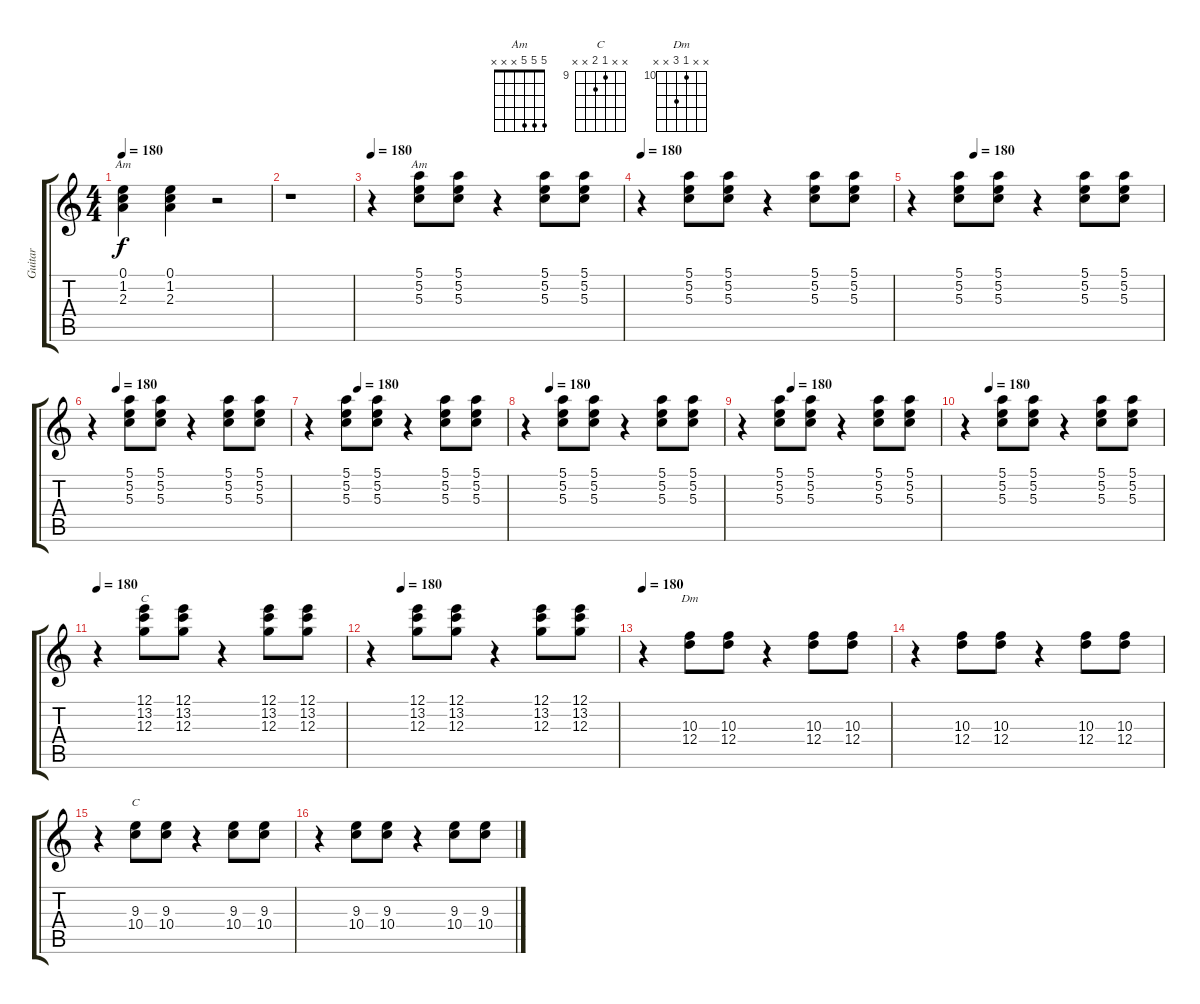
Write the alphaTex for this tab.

\track ("Guitar" "Guitar") {instrument electricguitarclean}
\staff {score tabs}
\tuning (E4 B3 G3 D3 A2 E2) {hide}
\chord ("Am" 0 1 2 x x x)
\chord ("Am" 5 5 5 x x x)
\chord ("C" 12 13 12 x x x) {firstfret 12}
\chord ("Dm" x x 10 12 x x) {firstfret 10}
\chord ("C" x x 9 10 x x) {firstfret 9}
\ts (4 4)
\tempo 180
\clef g2
\ks c
(0.1 1.2 2.3).4{ch "Am" dy f} (0.1 1.2 2.3).4 r.2 |
r.1 |
\tempo 180
r.4 (5.1 5.2 5.3).8{ch "Am"} (5.1 5.2 5.3).8 r.4 (5.1 5.2 5.3).8 (5.1 5.2 5.3).8 |
\tempo 180
r.4 (5.1 5.2 5.3).8 (5.1 5.2 5.3).8 r.4 (5.1 5.2 5.3).8 (5.1 5.2 5.3).8 |
\tempo (180 0.25)
r.4 (5.1 5.2 5.3).8 (5.1 5.2 5.3).8 r.4 (5.1 5.2 5.3).8 (5.1 5.2 5.3).8 |
\tempo (180 0.125)
r.4 (5.1 5.2 5.3).8 (5.1 5.2 5.3).8 r.4 (5.1 5.2 5.3).8 (5.1 5.2 5.3).8 |
\tempo (180 0.25)
r.4 (5.1 5.2 5.3).8 (5.1 5.2 5.3).8 r.4 (5.1 5.2 5.3).8 (5.1 5.2 5.3).8 |
\tempo (180 0.125)
r.4 (5.1 5.2 5.3).8 (5.1 5.2 5.3).8 r.4 (5.1 5.2 5.3).8 (5.1 5.2 5.3).8 |
\tempo (180 0.25)
r.4 (5.1 5.2 5.3).8 (5.1 5.2 5.3).8 r.4 (5.1 5.2 5.3).8 (5.1 5.2 5.3).8 |
\tempo (180 0.125)
r.4 (5.1 5.2 5.3).8 (5.1 5.2 5.3).8 r.4 (5.1 5.2 5.3).8 (5.1 5.2 5.3).8 |
\tempo 180
r.4 (12.1 13.2 12.3).8{ch "C"} (12.1 13.2 12.3).8 r.4 (12.1 13.2 12.3).8 (12.1 13.2 12.3).8 |
\tempo (180 0.125)
r.4 (12.1 13.2 12.3).8 (12.1 13.2 12.3).8 r.4 (12.1 13.2 12.3).8 (12.1 13.2 12.3).8 |
\tempo 180
r.4 (10.3 12.4).8{ch "Dm"} (10.3 12.4).8 r.4 (10.3 12.4).8 (10.3 12.4).8 |
r.4 (10.3 12.4).8 (10.3 12.4).8 r.4 (10.3 12.4).8 (10.3 12.4).8 |
r.4 (9.3 10.4).8{ch "C"} (9.3 10.4).8 r.4 (9.3 10.4).8 (9.3 10.4).8 |
r.4 (9.3 10.4).8 (9.3 10.4).8 r.4 (9.3 10.4).8 (9.3 10.4).8
